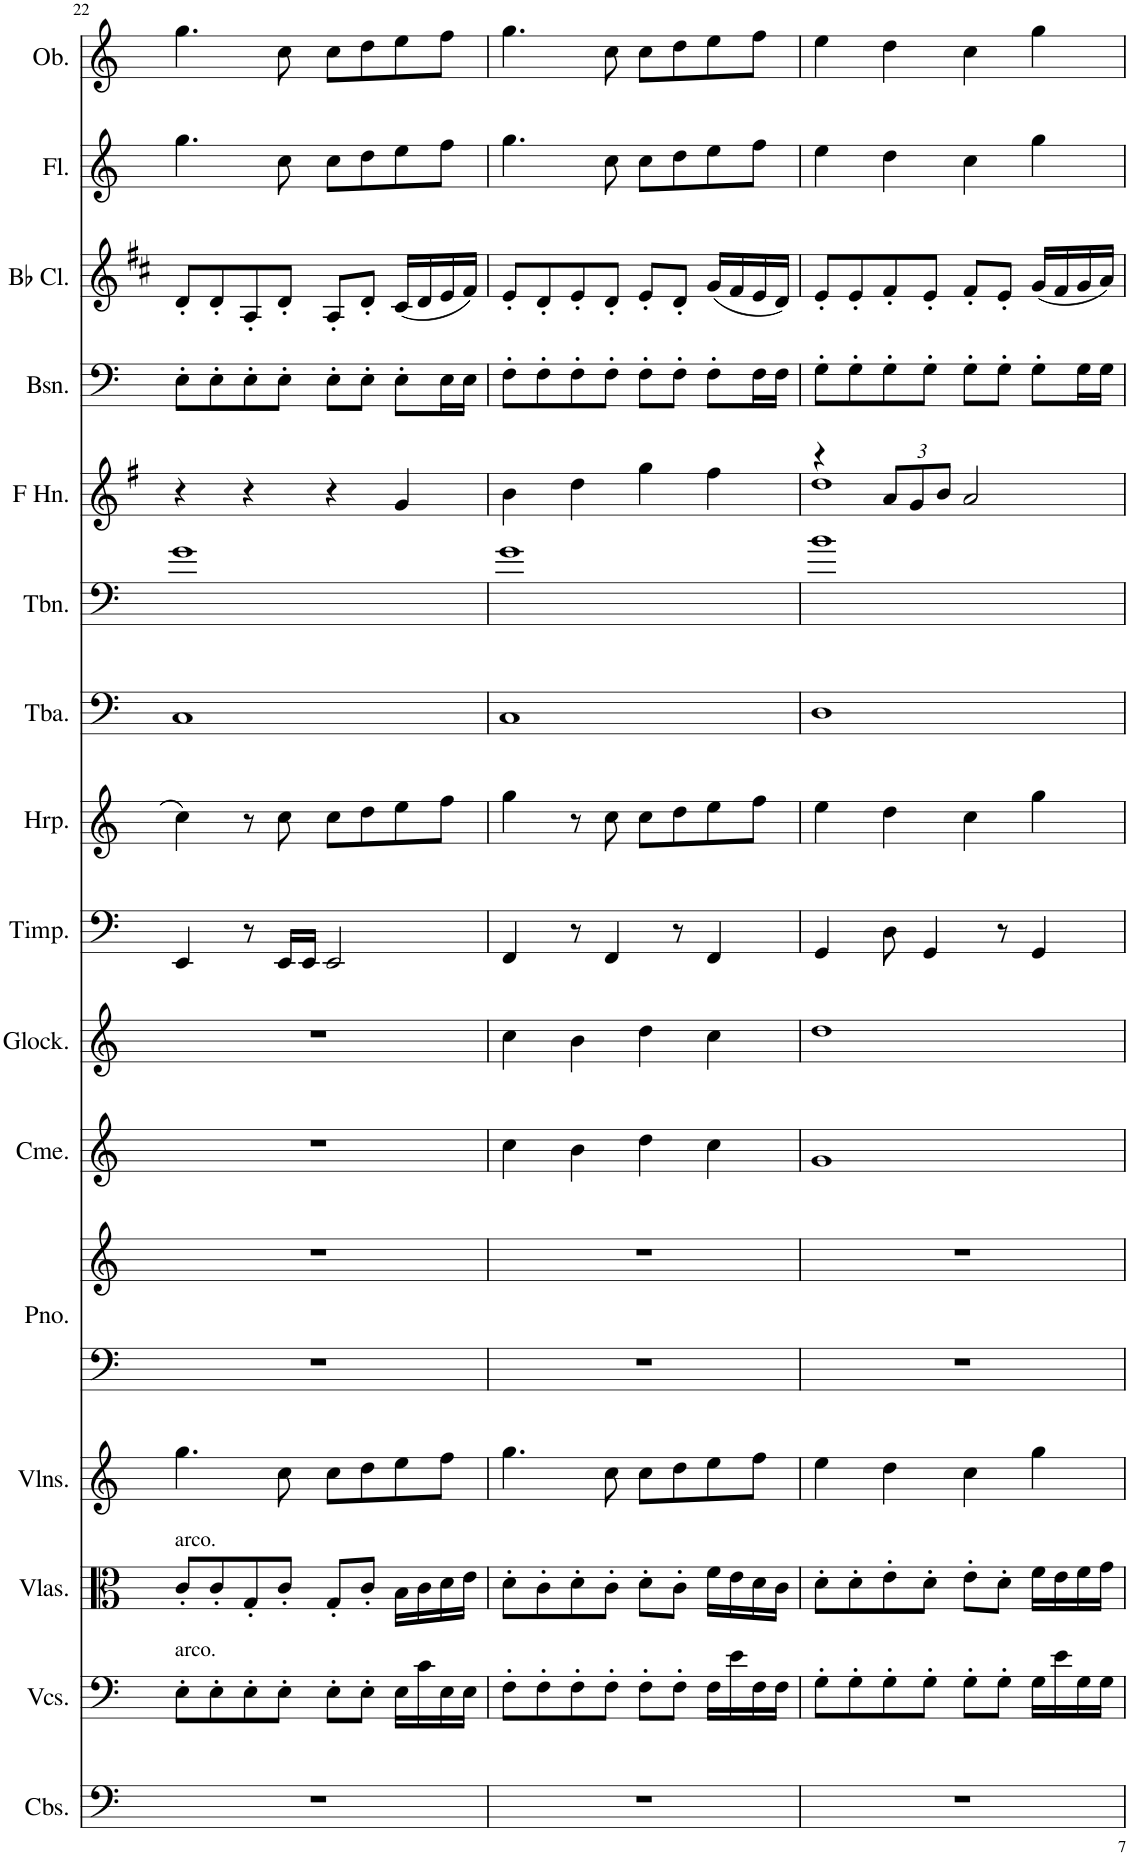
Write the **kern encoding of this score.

**kern	**kern	**kern	**kern	**kern	**kern	**kern	**kern	**kern	**kern	**kern	**kern	**kern	**kern	**kern	**kern	**kern
*part16	*part15	*part14	*part13	*part12	*part12	*part11	*part10	*part9	*part8	*part7	*part6	*part5	*part4	*part3	*part2	*part1
*staff17	*staff16	*staff15	*staff14	*staff13	*staff12	*staff11	*staff10	*staff9	*staff8	*staff7	*staff6	*staff5	*staff4	*staff3	*staff2	*staff1
*I"Contrabasses	*I"Violoncellos	*I"Violas	*I"Violins	*I"Piano	*	*I"Chimes	*I"Glockenspiel	*I"Timpani	*I"Harp	*I"Tuba	*I"Trombone	*I"Horn in F	*I"Bassoon	*I"Bb Clarinet	*I"Flute	*I"Oboe
*I'Cbs.	*I'Vcs.	*I'Vlas.	*I'Vlns.	*I'Pno.	*	*I'Cme.	*I'Glock.	*I'Timp.	*I'Hrp.	*I'Tba.	*I'Tbn.	*	*I'Bsn.	*I'Bb Cl.	*I'Fl.	*I'Ob.
!!LO:PB:g=z
*clefF4	*clefF4	*clefC3	*clefG2	*clefF4	*clefG2	*clefG2	*clefG2	*clefF4	*clefG2	*clefF4	*clefF4	*clefG2	*clefF4	*clefG2	*clefG2	*clefG2
*Trd7c12	*	*	*	*	*	*	*Trd-14c-24	*	*	*	*	*Trd4c7	*	*Trd1c2	*	*
*k[]	*k[]	*k[]	*k[]	*k[]	*k[]	*k[]	*k[]	*k[]	*k[]	*k[]	*k[]	*k[f#]	*k[]	*k[f#c#]	*k[]	*k[]
*M4/4	*M4/4	*M4/4	*M4/4	*M4/4	*M4/4	*M4/4	*M4/4	*M4/4	*M4/4	*M4/4	*M4/4	*M4/4	*M4/4	*M4/4	*M4/4	*M4/4
=22	=22	=22	=22	=22	=22	=22	=22	=22	=22	=22	=22	=22	=22	=22	=22	=22
!	!	!LO:TX:a:t=arco.	!	!	!	!	!	!	!	!	!	!	!	!	!	!
!	!LO:TX:a:t=arco.	!	!	!	!	!	!	!	!	!	!	!	!	!	!	!
1r	8E'\L	8c'/L	4.gg\	1r	1r	1r	1r	4EE/	4cc\	1C	1g	4r	8E'\L	8d'/L	4.gg\	4.gg\
.	8E'\	8c'/	.	.	.	.	.	.	.	.	.	.	8E'\	8d'/	.	.
.	8E'\	8G'/	.	.	.	.	.	8r	8r	.	.	4r	8E'\	8A'/	.	.
.	8E'\J	8c'/J	8cc\	.	.	.	.	16EE/LL	8cc\	.	.	.	8E'\J	8d'/J	8cc\	8cc\
.	.	.	.	.	.	.	.	16EE/JJ	.	.	.	.	.	.	.	.
.	8E'\L	8G'/L	8cc\L	.	.	.	.	2EE/	8cc\L	.	.	4r	8E'\L	8A'/L	8cc\L	8cc\L
.	8E'\J	8c'/J	8dd\	.	.	.	.	.	8dd\	.	.	.	8E'\J	8d'/J	8dd\	8dd\
.	16E\LL	16B\LL	8ee\	.	.	.	.	.	8ee\	.	.	4g/	8E'\L	(16c#/LL	8ee\	8ee\
.	16c\	16c\	.	.	.	.	.	.	.	.	.	.	.	16d/	.	.
.	16E\	16d\	8ff\J	.	.	.	.	.	8ff\J	.	.	.	16E\L	16e/	8ff\J	8ff\J
.	16E\JJ	16e\JJ	.	.	.	.	.	.	.	.	.	.	16E\JJ	16f#/JJ)	.	.
=23	=23	=23	=23	=23	=23	=23	=23	=23	=23	=23	=23	=23	=23	=23	=23	=23
1r	8F'\L	8d'\L	4.gg\	1r	1r	4cc\	4cc\	4FF/	4gg\	1C	1g	4b\	8F'\L	8e'/L	4.gg\	4.gg\
.	8F'\	8c'\	.	.	.	.	.	.	.	.	.	.	8F'\	8d'/	.	.
.	8F'\	8d'\	.	.	.	4b\	4b\	8r	8r	.	.	4dd\	8F'\	8e'/	.	.
.	8F'\J	8c'\J	8cc\	.	.	.	.	4FF/	8cc\	.	.	.	8F'\J	8d'/J	8cc\	8cc\
.	8F'\L	8d'\L	8cc\L	.	.	4dd\	4dd\	.	8cc\L	.	.	4gg\	8F'\L	8e'/L	8cc\L	8cc\L
.	8F'\J	8c'\J	8dd\	.	.	.	.	8r	8dd\	.	.	.	8F'\J	8d'/J	8dd\	8dd\
.	16F\LL	16f\LL	8ee\	.	.	4cc\	4cc\	4FF/	8ee\	.	.	4ff#\	8F'\L	(16g/LL	8ee\	8ee\
.	16e\	16e\	.	.	.	.	.	.	.	.	.	.	.	16f#/	.	.
.	16F\	16d\	8ff\J	.	.	.	.	.	8ff\J	.	.	.	16F\L	16e/	8ff\J	8ff\J
.	16F\JJ	16c\JJ	.	.	.	.	.	.	.	.	.	.	16F\JJ	16d/JJ)	.	.
=24	=24	=24	=24	=24	=24	=24	=24	=24	=24	=24	=24	=24	=24	=24	=24	=24
*	*	*	*	*	*	*	*	*	*	*	*	*^	*	*	*	*
1r	8G'\L	8d'\L	4ee\	1r	1r	1g	1dd	4GG/	4ee\	1D	1b	4r	1dd	8G'\L	8e'/L	4ee\	4ee\
.	8G'\	8d'\	.	.	.	.	.	.	.	.	.	.	.	8G'\	8e'/	.	.
*	*	*	*	*	*	*	*	*	*	*	*	*Xbrackettup	*	*	*	*	*
.	8G'\	8e'\	4dd\	.	.	.	.	8D\	4dd\	.	.	12a/L	.	8G'\	8f#'/	4dd\	4dd\
.	.	.	.	.	.	.	.	.	.	.	.	12g/	.	.	.	.	.
.	8G'\J	8d'\J	.	.	.	.	.	4GG/	.	.	.	.	.	8G'\J	8e'/J	.	.
.	.	.	.	.	.	.	.	.	.	.	.	12b/J	.	.	.	.	.
.	8G'\L	8e'\L	4cc\	.	.	.	.	.	4cc\	.	.	2a/	.	8G'\L	8f#'/L	4cc\	4cc\
.	8G'\J	8d'\J	.	.	.	.	.	8r	.	.	.	.	.	8G'\J	8e'/J	.	.
.	16G\LL	16f\LL	4gg\	.	.	.	.	4GG/	4gg\	.	.	.	.	8G'\L	(16g/LL	4gg\	4gg\
.	16e\	16e\	.	.	.	.	.	.	.	.	.	.	.	.	16f#/	.	.
.	16G\	16f\	.	.	.	.	.	.	.	.	.	.	.	16G\L	16g/	.	.
.	16G\JJ	16g\JJ	.	.	.	.	.	.	.	.	.	.	.	16G\JJ	16a/JJ)	.	.
*	*	*	*	*	*	*	*	*	*	*	*	*v	*v	*	*	*	*
=	=	=	=	=	=	=	=	=	=	=	=	=	=	=	=	=
*-	*-	*-	*-	*-	*-	*-	*-	*-	*-	*-	*-	*-	*-	*-	*-	*-
